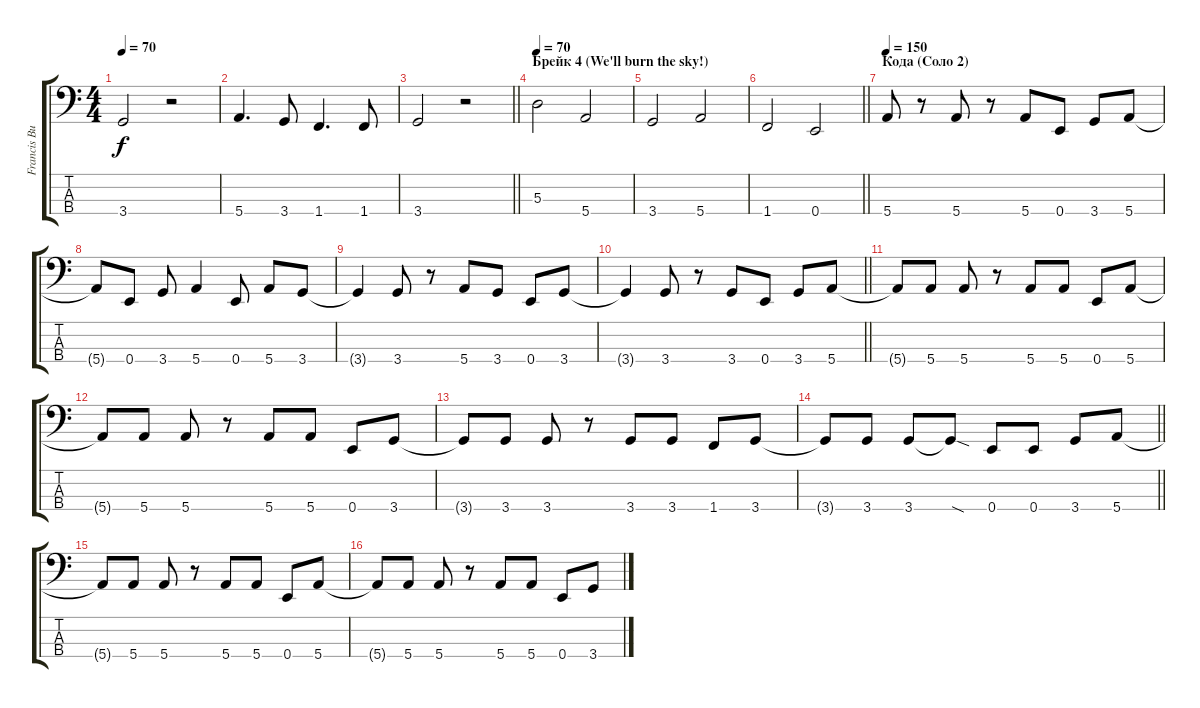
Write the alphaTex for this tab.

\track ("Francis Bucholz" "Francis Bu") {instrument electricbassfinger}
\staff {score tabs}
\tuning (G2 D2 A1 E1) {hide}
\ts (4 4)
\tempo 70
\clef f4
\ks c
3.4.2{dy f} r.2 |
5.4.4{d} 3.4.8 1.4.4{d} 1.4.8 |
\barLineRight lightlight
3.4.2 r.2 |
\section ("" "Брейк 4 (We'll burn the sky!)")
\tempo 70
5.3.2 5.4.2 |
3.4.2 5.4.2 |
\barLineRight lightlight
1.4.2 0.4.2 |
\section ("" "Кода (Соло 2)")
\tempo 150
5.4.8 r.8 5.4.8 r.8 5.4.8 0.4.8 3.4.8 5.4.8 |
5.4{t}.8 0.4.8 3.4.8 5.4.4 0.4.8 5.4.8 3.4.8 |
3.4{t}.4 3.4.8 r.8 5.4.8 3.4.8 0.4.8 3.4.8 |
\barLineRight lightlight
3.4{t}.4 3.4.8 r.8 3.4.8 0.4.8 3.4.8 5.4.8 |
5.4{t}.8 5.4.8 5.4.8 r.8 5.4.8 5.4.8 0.4.8 5.4.8 |
5.4{t}.8 5.4.8 5.4.8 r.8 5.4.8 5.4.8 0.4.8 3.4.8 |
3.4{t}.8 3.4.8 3.4.8 r.8 3.4.8 3.4.8 1.4.8 3.4.8 |
\barLineRight lightlight
3.4{t}.8 3.4.8 3.4.8 3.4{sod t}.8 0.4.8 0.4.8 3.4.8 5.4.8 |
5.4{t}.8 5.4.8 5.4.8 r.8 5.4.8 5.4.8 0.4.8 5.4.8 |
5.4{t}.8 5.4.8 5.4.8 r.8 5.4.8 5.4.8 0.4.8 3.4.8
